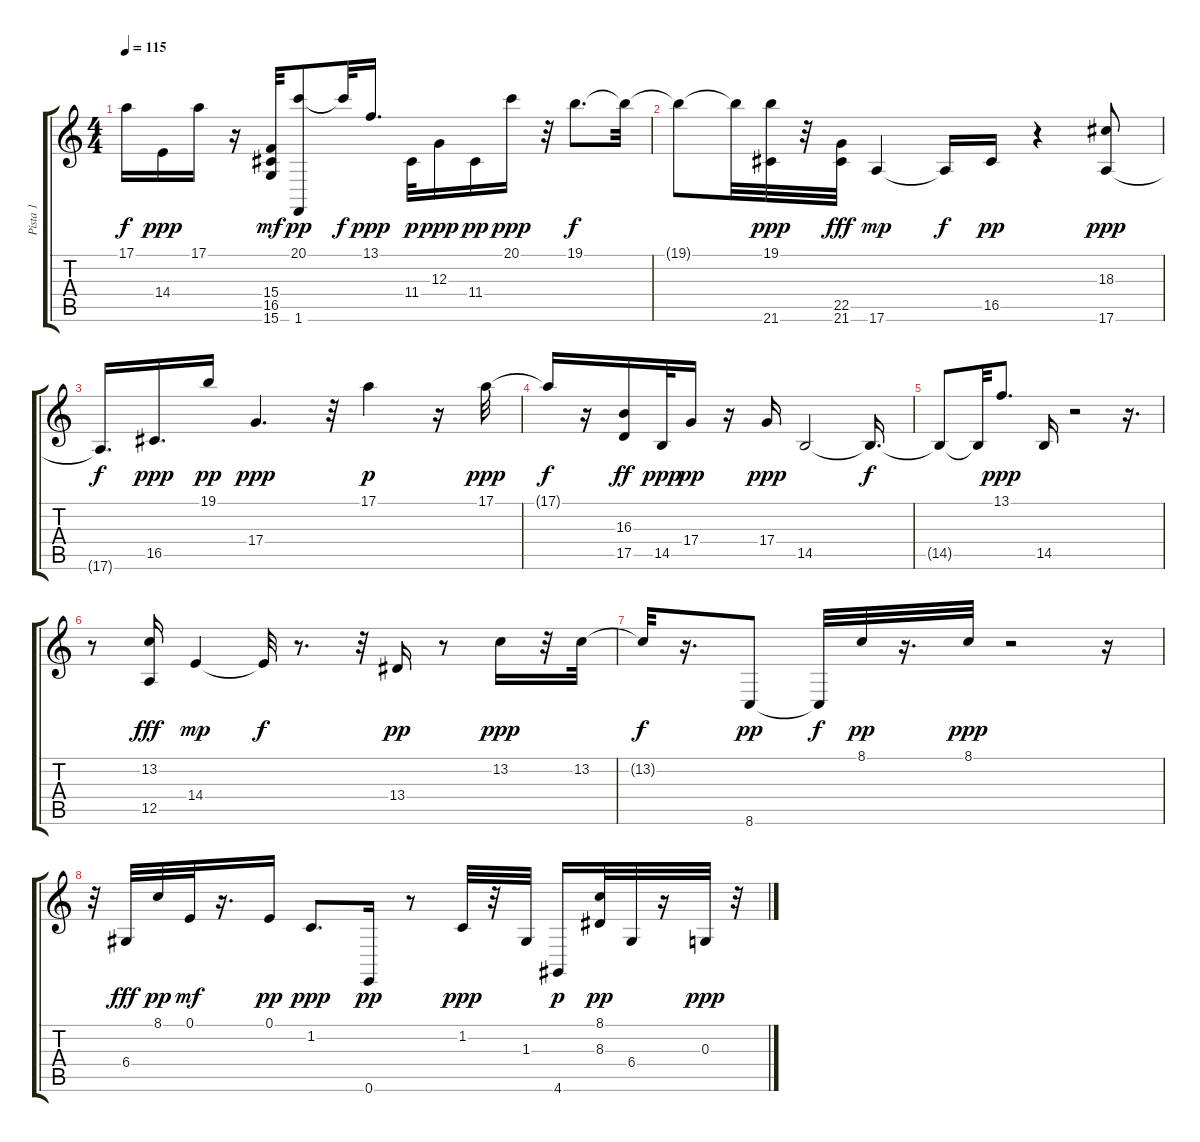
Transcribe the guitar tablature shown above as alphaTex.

\track ("Pista 1" "Pista 1") {instrument acousticgrandpiano}
\staff {score tabs}
\tuning (E4 B3 G3 D3 A2 E2) {hide}
\ts (4 4)
\tempo 115
\clef g2
\ks c
17.1{t}.16{dy f} 14.4.16{dy ppp} 17.1.16 r.16 (15.4 16.5 15.6).32{dy mf} (20.1 1.6).8{dy pp} 20.1{t}.32{dy f} 13.1.16{d dy ppp} 11.4.32{dy p} 12.3.16{dy ppp} 11.4.16{dy pp} 20.1.16{dy ppp} r.32 19.1.8{d dy f} 19.1{t}.32 |
19.1{t}.8 19.1{t}.32 (19.1 21.6).32{dy ppp} r.32 (22.5 21.6).32{dy fff} 17.6.4{dy mp} 17.6{t}.16{dy f} 16.5.16{dy pp} r.4 (18.3 17.6).8{dy ppp} |
17.6{t}.16{d dy f} 16.5.16{d dy ppp} 19.1.16{dy pp} 17.4.4{d dy ppp} r.32 17.1.4{dy p} r.16 17.1.32{dy ppp} |
17.1{t}.16{dy f} r.16 (16.3 17.5).16{dy ff} 14.5.32{dy ppp} 17.4.16{dy pp} r.16 17.4.16{dy ppp} 14.5.2 14.5{t}.16{d dy f} |
14.5{t}.8 14.5{t}.32 13.1.8{d dy ppp} 14.5.16 r.2 r.16{d} |
r.8 (13.2 12.5).16{dy fff} 14.4.4{dy mp} 14.4{t}.32{dy f} r.8{d} r.32 13.4.16{dy pp} r.8 13.2.16{dy ppp} r.32 13.2.32 |
13.2{t}.32{dy f} r.16{d} 8.6.8{dy pp} 8.6{t}.32{dy f} 8.1.32{dy pp} r.16{d} 8.1.32{dy ppp} r.2 r.16 |
r.32 6.4.32{dy fff} 8.1.32{dy pp} 0.1.32{dy mf} r.16{d} 0.1.16{dy pp} 1.2.8{d dy ppp} 0.6.16{dy pp} r.8 1.2.32{dy ppp} r.32 1.3.32 4.6.16{dy p} (8.1 8.3).32{dy pp} 6.4.32 r.16 0.3.32{dy ppp} r.32
